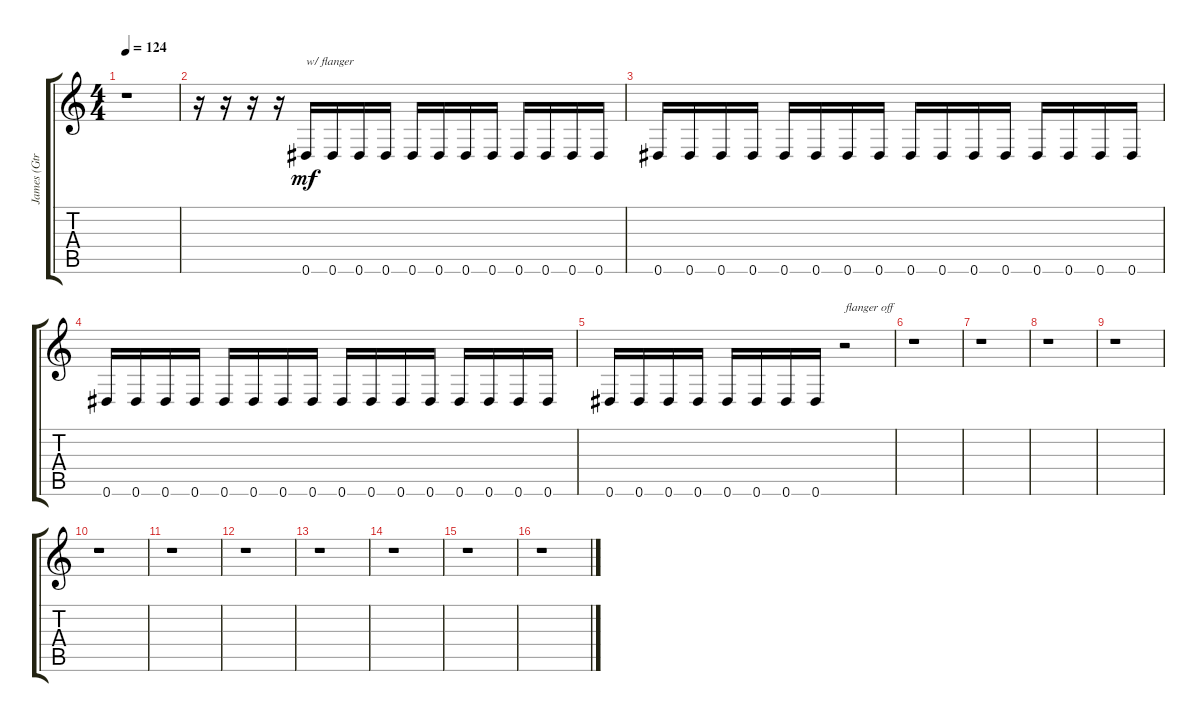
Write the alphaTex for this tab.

\track ("James (Gtr. 2)" "James (Gtr") {instrument overdrivenguitar}
\staff {score tabs}
\tuning (Eb4 Bb3 Gb3 Db3 Ab2 Eb2) {hide}
\ts (4 4)
\tempo 124
\clef g2
\ks c
r.1{dy mf} |
r.16 r.16 r.16 r.16 0.6.16{txt "w/ flanger" instrument distortionguitar} 0.6.16 0.6.16 0.6.16 0.6.16 0.6.16 0.6.16 0.6.16 0.6.16 0.6.16 0.6.16 0.6.16 |
0.6.16 0.6.16 0.6.16 0.6.16 0.6.16 0.6.16 0.6.16 0.6.16 0.6.16 0.6.16 0.6.16 0.6.16 0.6.16 0.6.16 0.6.16 0.6.16 |
0.6.16 0.6.16 0.6.16 0.6.16 0.6.16 0.6.16 0.6.16 0.6.16 0.6.16 0.6.16 0.6.16 0.6.16 0.6.16 0.6.16 0.6.16 0.6.16 |
0.6.16 0.6.16 0.6.16 0.6.16 0.6.16 0.6.16 0.6.16 0.6.16 r.2{txt "flanger off"} |
r.1 |
r.1 |
r.1 |
r.1 |
r.1 |
r.1 |
r.1 |
r.1 |
r.1 |
r.1 |
r.1
